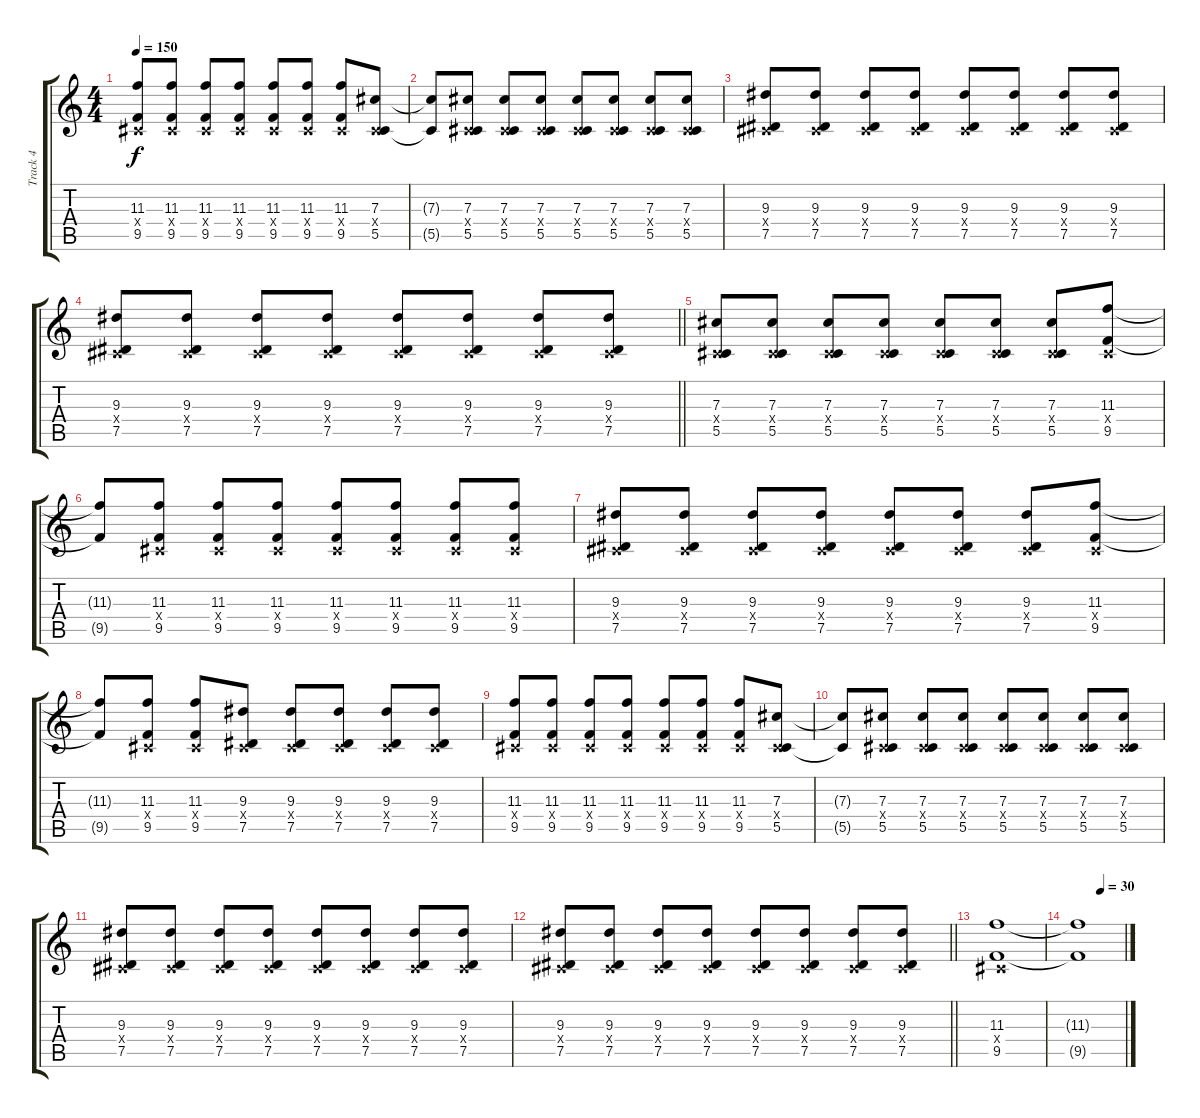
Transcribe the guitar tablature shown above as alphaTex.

\track ("Track 4" "Track 4") {instrument distortionguitar}
\staff {score tabs}
\tuning (Eb4 Bb3 Gb3 Db3 Ab2 Db2) {hide}
\ts (4 4)
\tempo 150
\clef g2
\ks c
(11.3 0.4{x} 9.5).8{dy f} (11.3 0.4{x} 9.5).8 (11.3 0.4{x} 9.5).8 (11.3 0.4{x} 9.5).8 (11.3 0.4{x} 9.5).8 (11.3 0.4{x} 9.5).8 (11.3 0.4{x} 9.5).8 (7.3 0.4{x} 5.5).8 |
(7.3{t} 5.5{t}).8 (7.3 0.4{x} 5.5).8 (7.3 0.4{x} 5.5).8 (7.3 0.4{x} 5.5).8 (7.3 0.4{x} 5.5).8 (7.3 0.4{x} 5.5).8 (7.3 0.4{x} 5.5).8 (7.3 0.4{x} 5.5).8 |
(9.3 0.4{x} 7.5).8 (9.3 0.4{x} 7.5).8 (9.3 0.4{x} 7.5).8 (9.3 0.4{x} 7.5).8 (9.3 0.4{x} 7.5).8 (9.3 0.4{x} 7.5).8 (9.3 0.4{x} 7.5).8 (9.3 0.4{x} 7.5).8 |
\barLineRight lightlight
(9.3 0.4{x} 7.5).8 (9.3 0.4{x} 7.5).8 (9.3 0.4{x} 7.5).8 (9.3 0.4{x} 7.5).8 (9.3 0.4{x} 7.5).8 (9.3 0.4{x} 7.5).8 (9.3 0.4{x} 7.5).8 (9.3 0.4{x} 7.5).8 |
(7.3 0.4{x} 5.5).8 (7.3 0.4{x} 5.5).8 (7.3 0.4{x} 5.5).8 (7.3 0.4{x} 5.5).8 (7.3 0.4{x} 5.5).8 (7.3 0.4{x} 5.5).8 (7.3 0.4{x} 5.5).8 (11.3 0.4{x} 9.5).8 |
(11.3{t} 9.5{t}).8 (11.3 0.4{x} 9.5).8 (11.3 0.4{x} 9.5).8 (11.3 0.4{x} 9.5).8 (11.3 0.4{x} 9.5).8 (11.3 0.4{x} 9.5).8 (11.3 0.4{x} 9.5).8 (11.3 0.4{x} 9.5).8 |
(9.3 0.4{x} 7.5).8 (9.3 0.4{x} 7.5).8 (9.3 0.4{x} 7.5).8 (9.3 0.4{x} 7.5).8 (9.3 0.4{x} 7.5).8 (9.3 0.4{x} 7.5).8 (9.3 0.4{x} 7.5).8 (11.3 0.4{x} 9.5).8 |
(11.3{t} 9.5{t}).8 (11.3 0.4{x} 9.5).8 (11.3 0.4{x} 9.5).8 (9.3 0.4{x} 7.5).8 (9.3 0.4{x} 7.5).8 (9.3 0.4{x} 7.5).8 (9.3 0.4{x} 7.5).8 (9.3 0.4{x} 7.5).8 |
(11.3 0.4{x} 9.5).8 (11.3 0.4{x} 9.5).8 (11.3 0.4{x} 9.5).8 (11.3 0.4{x} 9.5).8 (11.3 0.4{x} 9.5).8 (11.3 0.4{x} 9.5).8 (11.3 0.4{x} 9.5).8 (7.3 0.4{x} 5.5).8 |
(7.3{t} 5.5{t}).8 (7.3 0.4{x} 5.5).8 (7.3 0.4{x} 5.5).8 (7.3 0.4{x} 5.5).8 (7.3 0.4{x} 5.5).8 (7.3 0.4{x} 5.5).8 (7.3 0.4{x} 5.5).8 (7.3 0.4{x} 5.5).8 |
(9.3 0.4{x} 7.5).8 (9.3 0.4{x} 7.5).8 (9.3 0.4{x} 7.5).8 (9.3 0.4{x} 7.5).8 (9.3 0.4{x} 7.5).8 (9.3 0.4{x} 7.5).8 (9.3 0.4{x} 7.5).8 (9.3 0.4{x} 7.5).8 |
\barLineRight lightlight
(9.3 0.4{x} 7.5).8 (9.3 0.4{x} 7.5).8 (9.3 0.4{x} 7.5).8 (9.3 0.4{x} 7.5).8 (9.3 0.4{x} 7.5).8 (9.3 0.4{x} 7.5).8 (9.3 0.4{x} 7.5).8 (9.3 0.4{x} 7.5).8 |
(11.3 0.4{x} 9.5).1 |
\tempo (30 0.5)
(11.3{t} 9.5{t}).1
